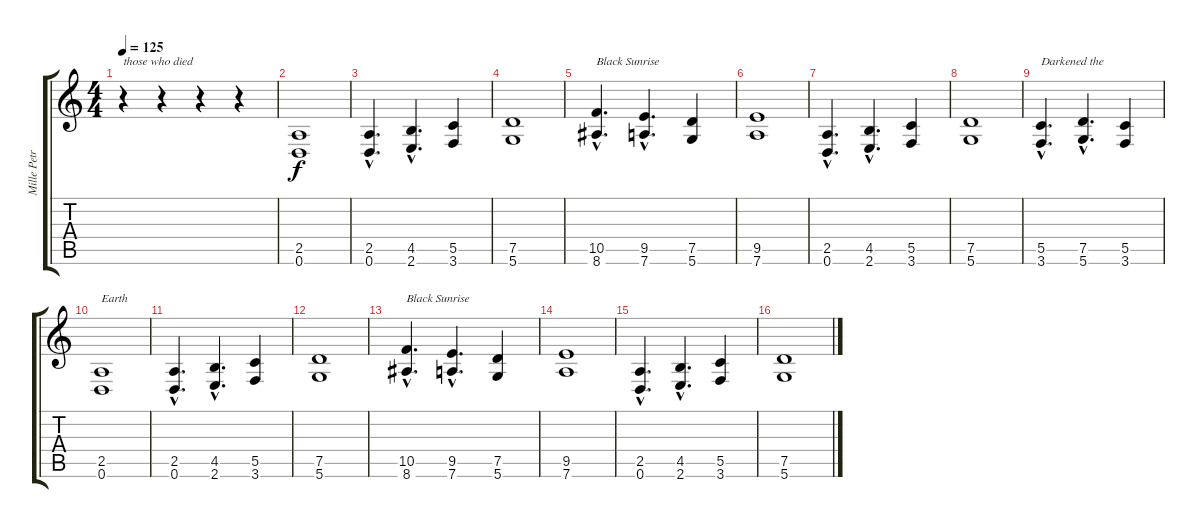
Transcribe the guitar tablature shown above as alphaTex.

\track ("Mille Petrozza" "Mille Petr") {instrument distortionguitar}
\staff {score tabs}
\tuning (D4 A3 F3 C3 G2 D2) {hide}
\ts (4 4)
\tempo 125
\clef g2
\ks c
r.4{txt "those who died" dy f} r.4 r.4 r.4 |
(2.5 0.6).1{volume 13} |
(2.5{hac} 0.6{hac}).4{d} (4.5{hac} 2.6{hac}).4{d} (5.5 3.6).4 |
(7.5 5.6).1 |
(10.5{hac} 8.6{hac}).4{d txt "Black Sunrise"} (9.5{hac} 7.6{hac}).4{d} (7.5 5.6).4 |
(9.5 7.6).1 |
(2.5{hac} 0.6{hac}).4{d} (4.5{hac} 2.6{hac}).4{d} (5.5 3.6).4 |
(7.5 5.6).1 |
(5.5{hac} 3.6{hac}).4{d txt "Darkened the"} (7.5{hac} 5.6{hac}).4{d} (5.5 3.6).4 |
(2.5 0.6).1{txt "Earth"} |
(2.5{hac} 0.6{hac}).4{d} (4.5{hac} 2.6{hac}).4{d} (5.5 3.6).4 |
(7.5 5.6).1 |
(10.5{hac} 8.6{hac}).4{d txt "Black Sunrise"} (9.5{hac} 7.6{hac}).4{d} (7.5 5.6).4 |
(9.5 7.6).1 |
(2.5{hac} 0.6{hac}).4{d} (4.5{hac} 2.6{hac}).4{d} (5.5 3.6).4 |
(7.5 5.6).1
